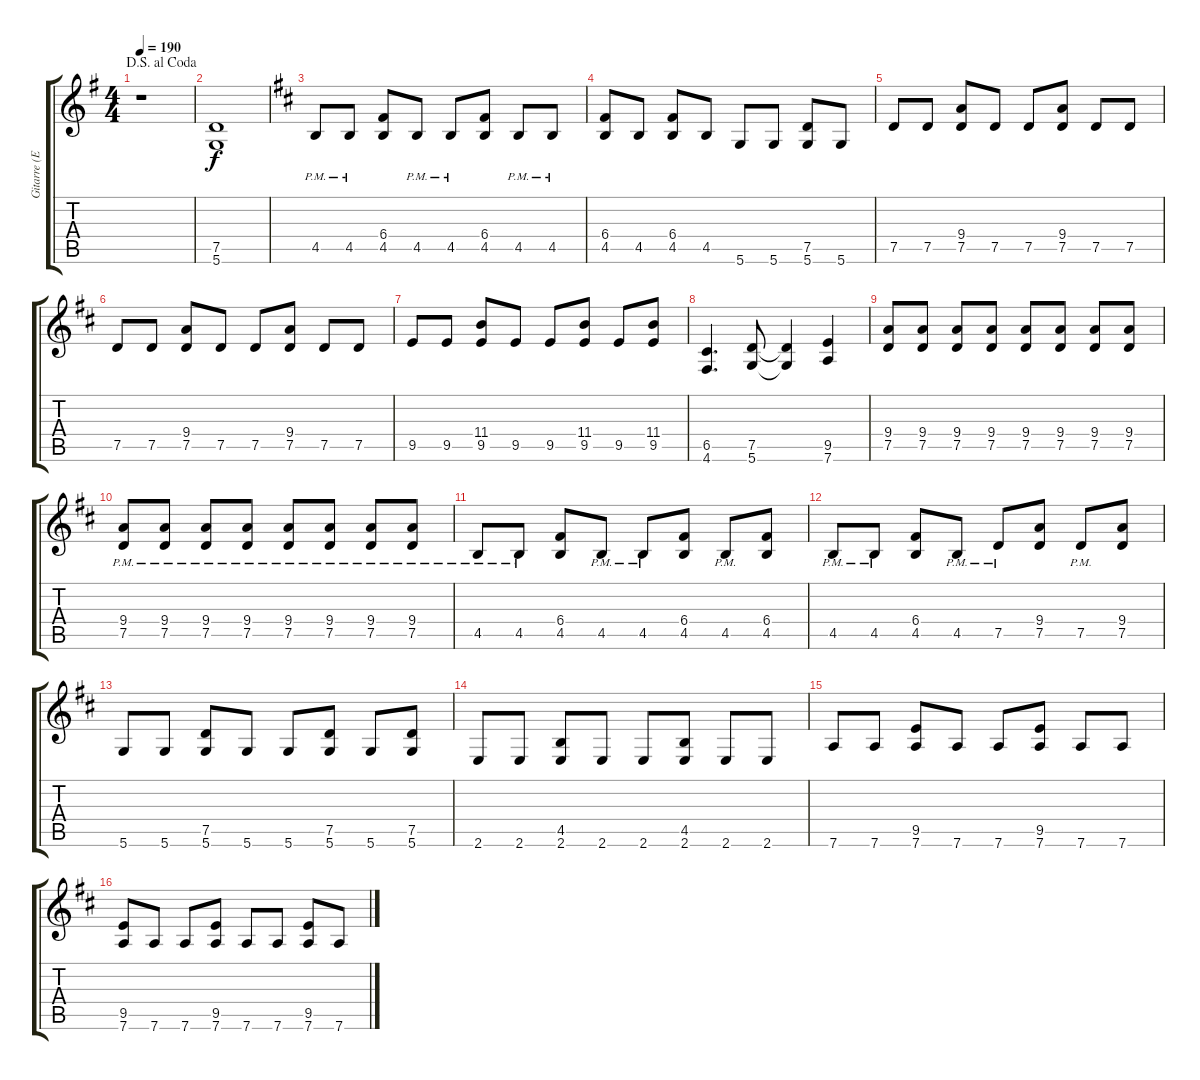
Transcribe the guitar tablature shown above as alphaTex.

\track ("Gitarre (Emppu)" "Gitarre (E") {instrument distortionguitar}
\staff {score tabs}
\tuning (D4 A3 F3 C3 G2 D2) {hide}
\ts (4 4)
\jump dalsegnoalcoda
\tempo 190
\clef g2
\ks g
r.1{dy f} |
(7.5 5.6).1 |
\ks d
4.5{pm}.8 4.5{pm}.8 (6.4 4.5).8 4.5{pm}.8 4.5{pm}.8 (6.4 4.5).8 4.5{pm}.8 4.5{pm}.8 |
(6.4 4.5).8 4.5.8 (6.4 4.5).8 4.5.8 5.6.8 5.6.8 (7.5 5.6).8 5.6.8 |
7.5.8 7.5.8 (9.4 7.5).8 7.5.8 7.5.8 (9.4 7.5).8 7.5.8 7.5.8 |
7.5.8 7.5.8 (9.4 7.5).8 7.5.8 7.5.8 (9.4 7.5).8 7.5.8 7.5.8 |
9.5.8 9.5.8 (11.4 9.5).8 9.5.8 9.5.8 (11.4 9.5).8 9.5.8 (11.4 9.5).8 |
(6.5 4.6).4{d} (7.5 5.6).8 (7.5{t} 5.6{t}).4 (9.5 7.6).4 |
(9.4 7.5).8 (9.4 7.5).8 (9.4 7.5).8 (9.4 7.5).8 (9.4 7.5).8 (9.4 7.5).8 (9.4 7.5).8 (9.4 7.5).8 |
(9.4{pm} 7.5{pm}).8 (9.4{pm} 7.5{pm}).8 (9.4{pm} 7.5{pm}).8 (9.4{pm} 7.5{pm}).8 (9.4{pm} 7.5{pm}).8 (9.4{pm} 7.5{pm}).8 (9.4{pm} 7.5{pm}).8 (9.4{pm} 7.5{pm}).8 |
4.5{pm}.8 4.5{pm}.8 (6.4 4.5).8 4.5{pm}.8 4.5{pm}.8 (6.4 4.5).8 4.5{pm}.8 (6.4 4.5).8 |
4.5{pm}.8 4.5{pm}.8 (6.4 4.5).8 4.5{pm}.8 7.5{pm}.8 (9.4 7.5).8 7.5{pm}.8 (9.4 7.5).8 |
5.6.8 5.6.8 (7.5 5.6).8 5.6.8 5.6.8 (7.5 5.6).8 5.6.8 (7.5 5.6).8 |
2.6.8 2.6.8 (4.5 2.6).8 2.6.8 2.6.8 (4.5 2.6).8 2.6.8 2.6.8 |
7.6.8 7.6.8 (9.5 7.6).8 7.6.8 7.6.8 (9.5 7.6).8 7.6.8 7.6.8 |
(9.5 7.6).8 7.6.8 7.6.8 (9.5 7.6).8 7.6.8 7.6.8 (9.5 7.6).8 7.6.8
